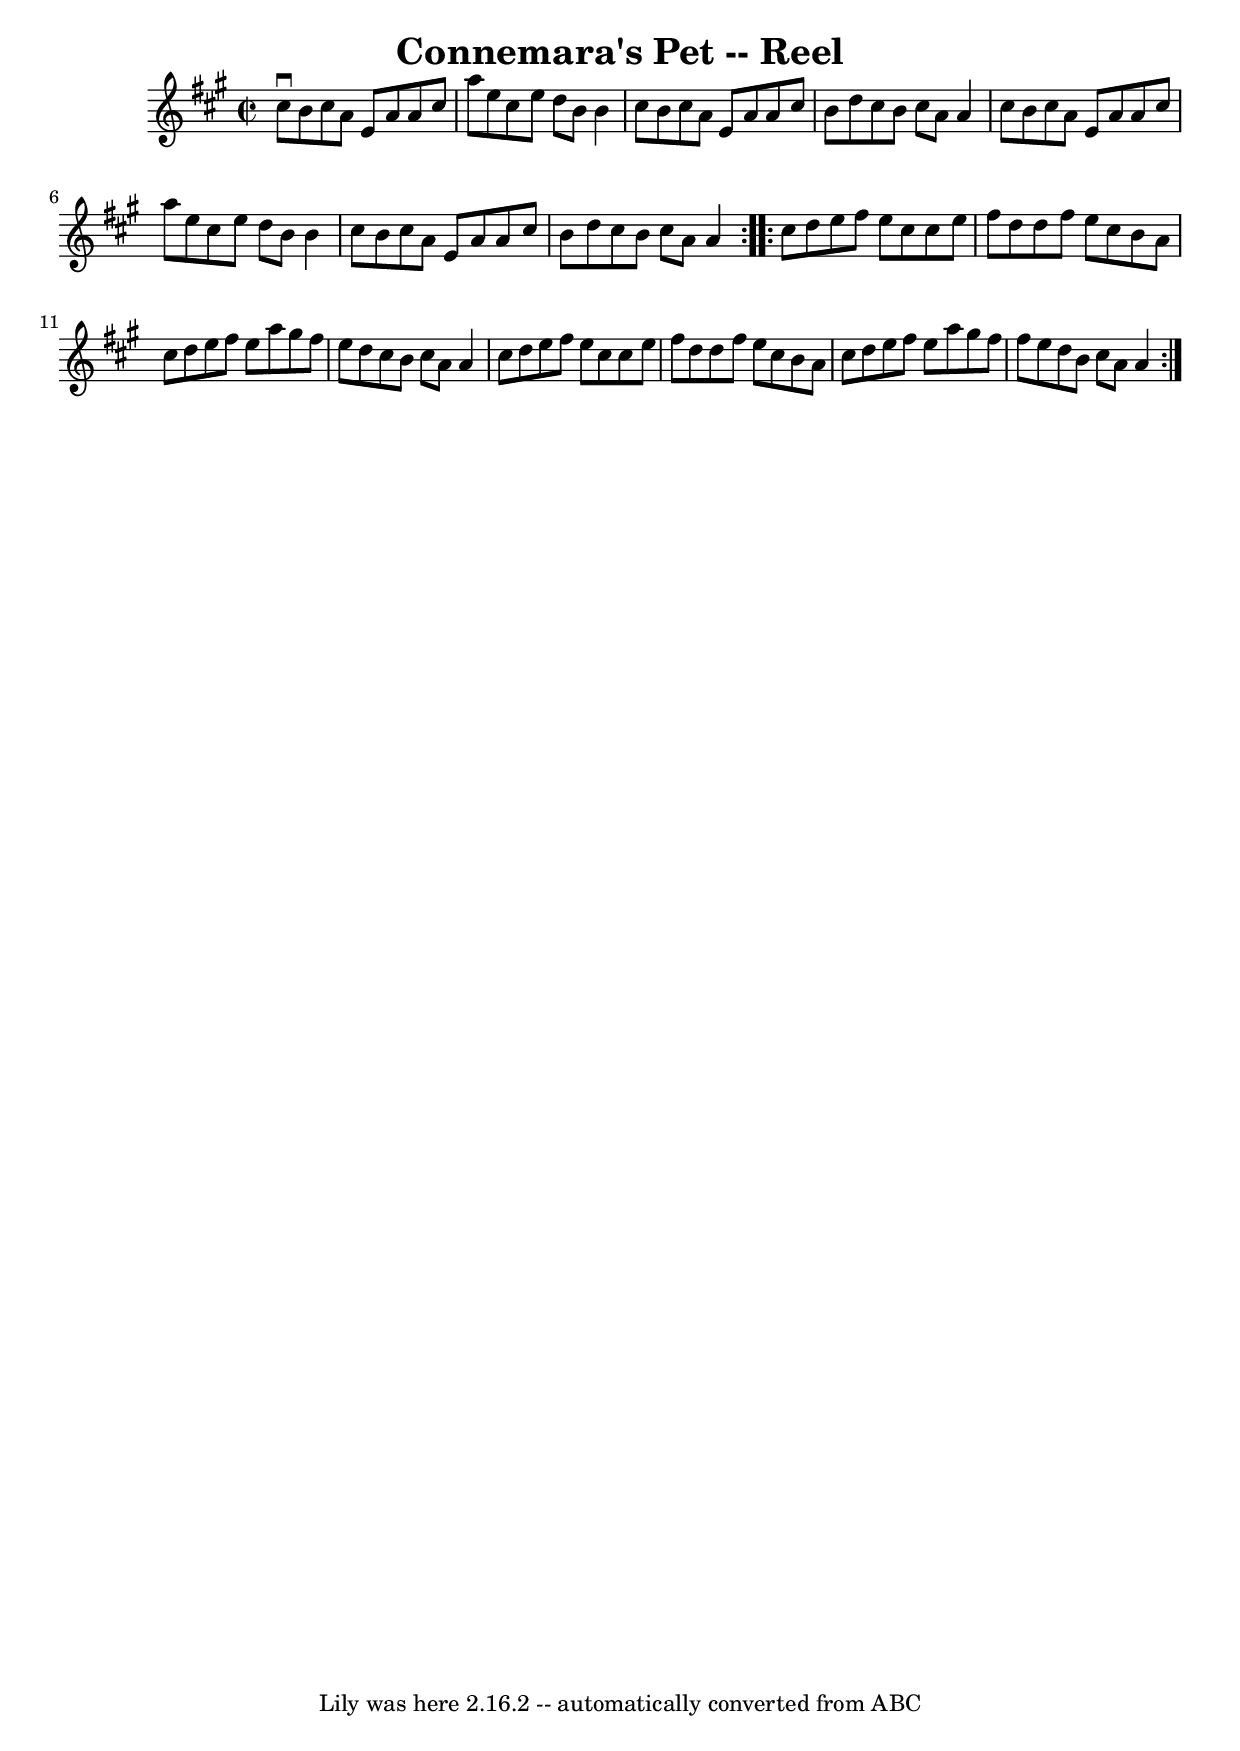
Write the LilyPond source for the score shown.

\version "2.7.40"
\include "Mammoth.ily"
\header {
	%% book = "Ryan's Mammoth Collection"
	crossRefNumber = "1"
	footnotes = ""
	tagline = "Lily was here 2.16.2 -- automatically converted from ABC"
	title = "Connemara's Pet -- Reel"
}
voicedefault =  {


\repeat volta 2 {
\override Staff.TimeSignature #'style = #'C
 \time 2/2 
\key a \major cis''8^\downbow b'8 cis''8 a'8 e'8    
a'8 a'8 cis''8  |
 a''8 e''8 cis''8 e''8 d''8 b'8  
 b'4  |
 cis''8 b'8 cis''8 a'8 e'8 a'8 a'8 cis''8 
 |
 b'8 d''8 cis''8 b'8 cis''8 a'8 a'4  |
     
cis''8 b'8 cis''8 a'8 e'8 a'8 a'8 cis''8  |
 a''8  
 e''8 cis''8 e''8 d''8 b'8 b'4  |
 cis''8 b'8    
cis''8 a'8 e'8 a'8 a'8 cis''8  |
 b'8 d''8 cis''8  
 b'8 cis''8 a'8 a'4  } \repeat volta 2 { cis''8 d''8 e''8   
 fis''8 e''8 cis''8 cis''8 e''8  |
 fis''8 d''8 d''8  
 fis''8 e''8 cis''8 b'8 a'8  |
 cis''8 d''8 e''8    
fis''8 e''8 a''8 gis''8 fis''8  |
 e''8 d''8 cis''8   
 b'8 cis''8 a'8 a'4  |
 cis''8 d''8 e''8 fis''8    
e''8 cis''8 cis''8 e''8  |
 fis''8 d''8 d''8 fis''8   
 e''8 cis''8 b'8 a'8  |
 cis''8 d''8 e''8 fis''8    
e''8 a''8 gis''8 fis''8  |
 fis''8 e''8 d''8 b'8    
cis''8 a'8 a'4  }   
}

\score{
    <<

	\context Staff="default"
	{
	    \voicedefault 
	}

    >>
	\layout {
	}
	\midi {}
}
